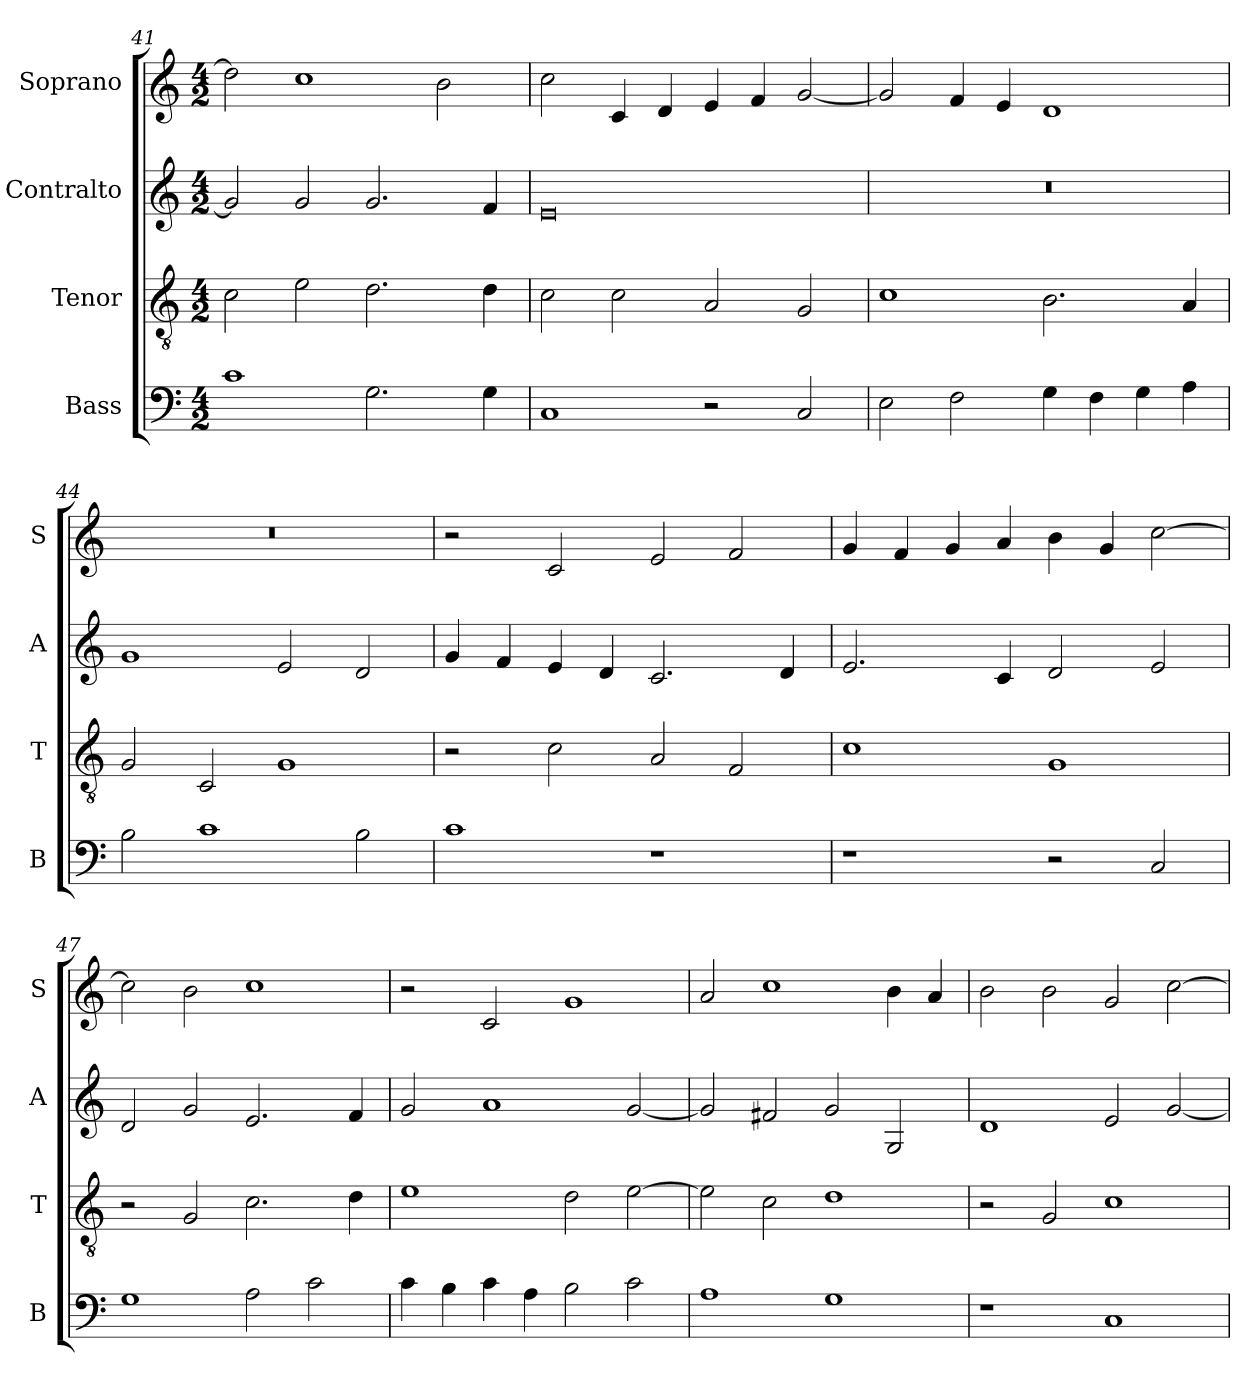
**kern	**kern	**kern	**kern
*part4	*part3	*part2	*part1
*staff4	*staff3	*staff2	*staff1
*I"Bass	*I"Tenor	*I"Contralto	*I"Soprano
*I'B	*I'T	*I'A	*I'S
*clefF4	*clefGv2	*clefG2	*clefG2
*k[]	*k[]	*k[]	*k[]
*C:ion	*C:ion	*C:ion	*C:ion
*M4/2	*M4/2	*M4/2	*M4/2
=41	=41	=41	=41
1c	2c	2g]	2dd]
.	2e	2g	1cc
2.G	2.d	2.g	.
.	.	.	2b
4G	4d	4f	.
=42	=42	=42	=42
1C	2c	0e	2cc
.	2c	.	4c
.	.	.	4d
2r	2A	.	4e
.	.	.	4f
2C	2G	.	[2g
=43	=43	=43	=43
2E	1c	0r	2g]
2F	.	.	4f
.	.	.	4e
4G	2.B	.	1d
4F	.	.	.
4G	.	.	.
4A	4A	.	.
=44	=44	=44	=44
2B	2G	1g	0r
1c	2C	.	.
.	1G	2e	.
2B	.	2d	.
=45	=45	=45	=45
1c	2r	4g	2r
.	.	4f	.
.	2c	4e	2c
.	.	4d	.
1r	2A	2.c	2e
.	2F	.	2f
.	.	4d	.
=46	=46	=46	=46
1r	1c	2.e	4g
.	.	.	4f
.	.	.	4g
.	.	4c	4a
2r	1G	2d	4b
.	.	.	4g
2C	.	2e	[2cc
=47	=47	=47	=47
1G	2r	2d	2cc]
.	2G	2g	2b
2A	2.c	2.e	1cc
2c	.	.	.
.	4d	4f	.
=48	=48	=48	=48
4c	1e	2g	2r
4B	.	.	.
4c	.	1a	2c
4A	.	.	.
2B	2d	.	1g
2c	[2e	[2g	.
=49	=49	=49	=49
1A	2e]	2g]	2a
.	2c	2f#X	1cc
1G	1d	2g	.
.	.	2G	4b
.	.	.	4a
=50	=50	=50	=50
1r	2r	1d	2b
.	2G	.	2b
1C	1c	2e	2g
.	.	[2g	[2cc
=	=	=	=
*-	*-	*-	*-
